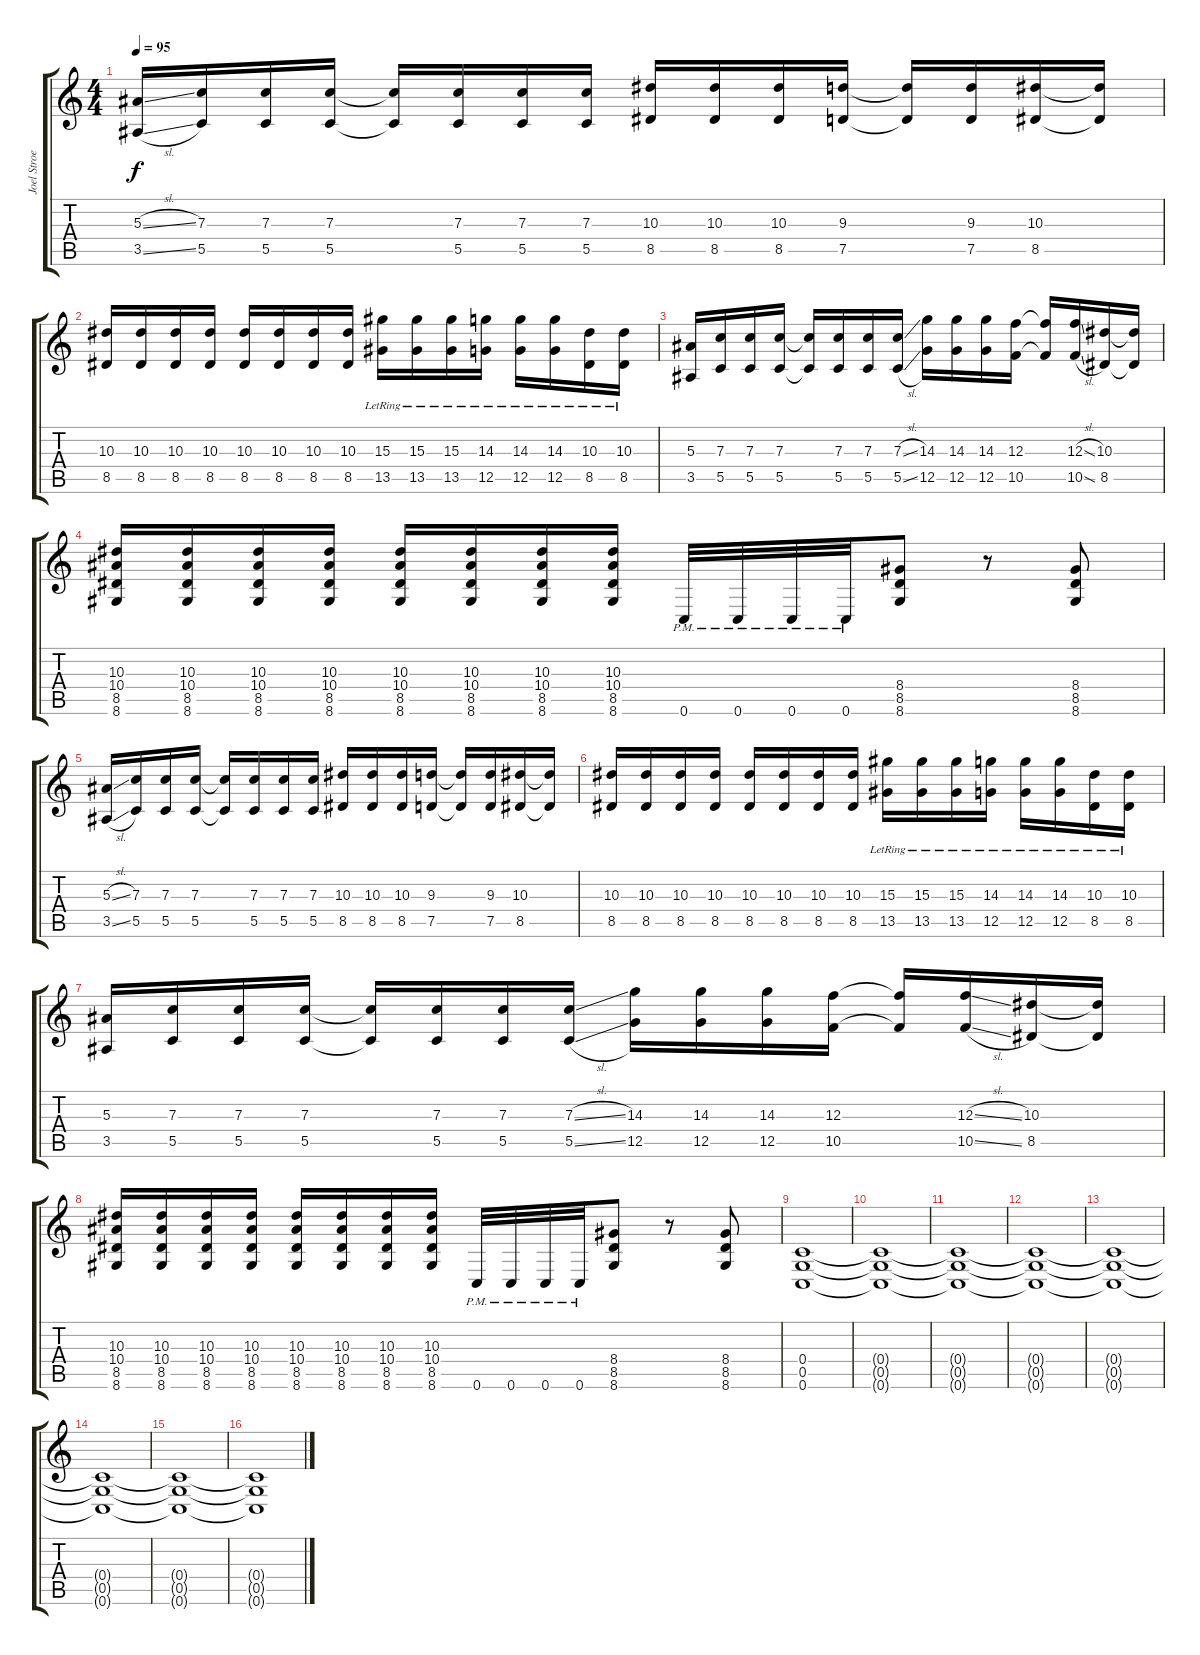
\track ("Joel Stroetzel" "Joel Stroe") {instrument overdrivenguitar}
\staff {score tabs}
\tuning (D4 A3 F3 C3 G2 C2) {hide}
\ts (4 4)
\tempo 95
\clef g2
\ks c
(5.3{sl} 3.5{sl}).16{dy f} (7.3 5.5).16 (7.3 5.5).16 (7.3 5.5).16 (7.3{t} 5.5{t}).16 (7.3 5.5).16 (7.3 5.5).16 (7.3 5.5).16 (10.3 8.5).16 (10.3 8.5).16 (10.3 8.5).16 (9.3 7.5).16 (9.3{t} 7.5{t}).16 (9.3 7.5).16 (10.3 8.5).16 (10.3{t} 8.5{t}).16 |
(10.3 8.5).16 (10.3 8.5).16 (10.3 8.5).16 (10.3 8.5).16 (10.3 8.5).16 (10.3 8.5).16 (10.3 8.5).16 (10.3 8.5).16 (15.3{lr} 13.5{lr}).16 (15.3{lr} 13.5{lr}).16 (15.3{lr} 13.5{lr}).16 (14.3{lr} 12.5{lr}).16 (14.3{lr} 12.5{lr}).16 (14.3{lr} 12.5{lr}).16 (10.3{lr} 8.5{lr}).16 (10.3{lr} 8.5{lr}).16 |
(5.3 3.5).16 (7.3 5.5).16 (7.3 5.5).16 (7.3 5.5).16 (7.3{t} 5.5{t}).16 (7.3 5.5).16 (7.3 5.5).16 (7.3{sl} 5.5{sl}).16 (14.3 12.5).16 (14.3 12.5).16 (14.3 12.5).16 (12.3 10.5).16 (12.3{t} 10.5{t}).16 (12.3{sl} 10.5{sl}).16 (10.3 8.5).16 (10.3{t} 8.5{t}).16 |
(10.3 10.4 8.5 8.6).16 (10.3 10.4 8.5 8.6).16 (10.3 10.4 8.5 8.6).16 (10.3 10.4 8.5 8.6).16 (10.3 10.4 8.5 8.6).16 (10.3 10.4 8.5 8.6).16 (10.3 10.4 8.5 8.6).16 (10.3 10.4 8.5 8.6).16 0.6{pm}.32 0.6{pm}.32 0.6{pm}.32 0.6{pm}.32 (8.4 8.5 8.6).8 r.8 (8.4 8.5 8.6).8 |
(5.3{sl} 3.5{sl}).16 (7.3 5.5).16 (7.3 5.5).16 (7.3 5.5).16 (7.3{t} 5.5{t}).16 (7.3 5.5).16 (7.3 5.5).16 (7.3 5.5).16 (10.3 8.5).16 (10.3 8.5).16 (10.3 8.5).16 (9.3 7.5).16 (9.3{t} 7.5{t}).16 (9.3 7.5).16 (10.3 8.5).16 (10.3{t} 8.5{t}).16 |
(10.3 8.5).16 (10.3 8.5).16 (10.3 8.5).16 (10.3 8.5).16 (10.3 8.5).16 (10.3 8.5).16 (10.3 8.5).16 (10.3 8.5).16 (15.3{lr} 13.5{lr}).16 (15.3{lr} 13.5{lr}).16 (15.3{lr} 13.5{lr}).16 (14.3{lr} 12.5{lr}).16 (14.3{lr} 12.5{lr}).16 (14.3{lr} 12.5{lr}).16 (10.3{lr} 8.5{lr}).16 (10.3{lr} 8.5{lr}).16 |
(5.3 3.5).16 (7.3 5.5).16 (7.3 5.5).16 (7.3 5.5).16 (7.3{t} 5.5{t}).16 (7.3 5.5).16 (7.3 5.5).16 (7.3{sl} 5.5{sl}).16 (14.3 12.5).16 (14.3 12.5).16 (14.3 12.5).16 (12.3 10.5).16 (12.3{t} 10.5{t}).16 (12.3{sl} 10.5{sl}).16 (10.3 8.5).16 (10.3{t} 8.5{t}).16 |
(10.3 10.4 8.5 8.6).16 (10.3 10.4 8.5 8.6).16 (10.3 10.4 8.5 8.6).16 (10.3 10.4 8.5 8.6).16 (10.3 10.4 8.5 8.6).16 (10.3 10.4 8.5 8.6).16 (10.3 10.4 8.5 8.6).16 (10.3 10.4 8.5 8.6).16 0.6{pm}.32 0.6{pm}.32 0.6{pm}.32 0.6{pm}.32 (8.4 8.5 8.6).8 r.8 (8.4 8.5 8.6).8 |
(0.4 0.5 0.6).1 |
(0.4{t} 0.5{t} 0.6{t}).1 |
(0.4{t} 0.5{t} 0.6{t}).1 |
(0.4{t} 0.5{t} 0.6{t}).1 |
(0.4{t} 0.5{t} 0.6{t}).1 |
(0.4{t} 0.5{t} 0.6{t}).1 |
(0.4{t} 0.5{t} 0.6{t}).1 |
(0.4{t} 0.5{t} 0.6{t}).1
